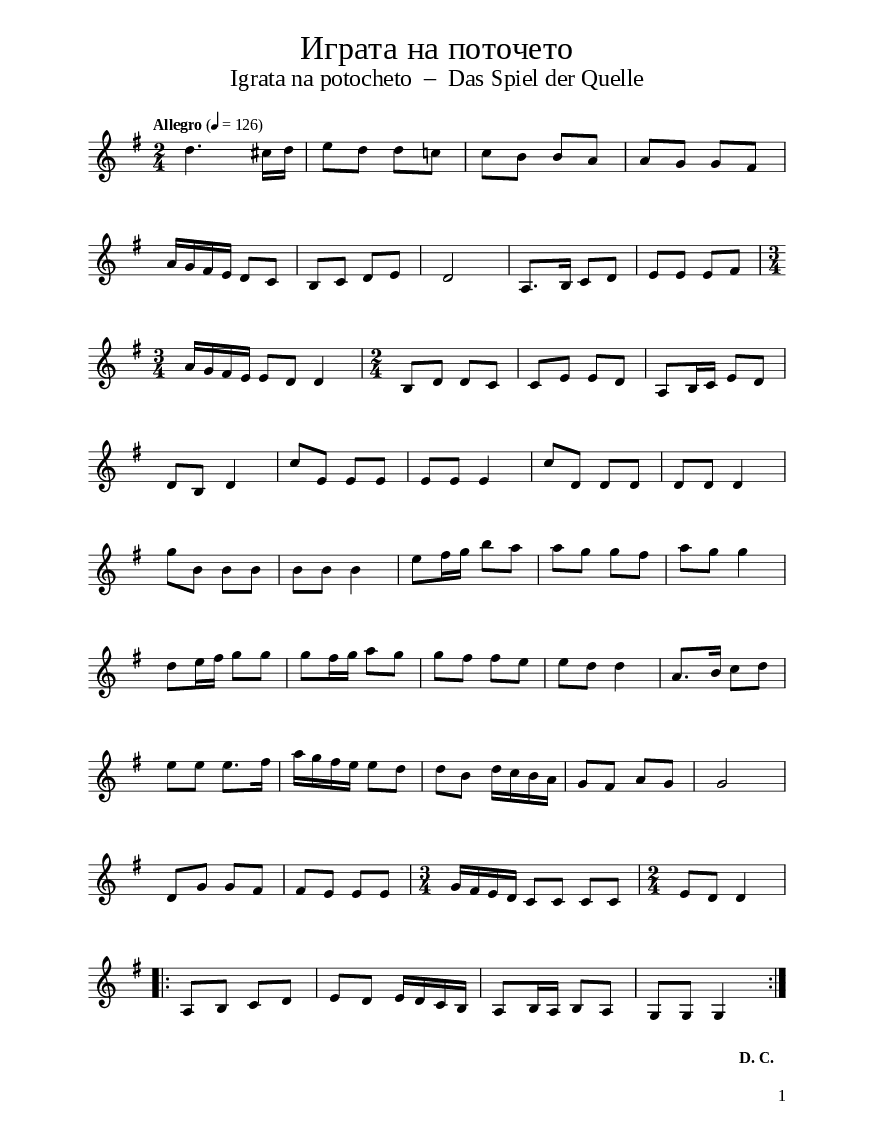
\version "2.24.0"

% include paper part and global functions
\include "include/globals.ily"

\bookpart {
  \label #'ref039
  \tocItem \markup " "
  \paper {
    print-all-headers = ##t
    print-page-number = ##t
    print-first-page-number = ##t

    % put page numbers on the bottom
    oddHeaderMarkup = \markup ""
    evenHeaderMarkup = \markup ""
    oddFooterMarkup = \markup
    \fill-line {
      ""
      \if \should-print-page-number \fromproperty #'page:page-number-string
    }
    evenFooterMarkup = \markup
    \fill-line {
      \if \should-print-page-number \fromproperty #'page:page-number-string
      ""
    }

    left-margin = 1.5\cm
    right-margin = 1.5\cm
    top-margin = 1.6\cm
    bottom-margin = 1.2\cm
    ragged-bottom = ##t % do not spread the staves to fill the whole vertical space

    % change distance between staves
    system-system-spacing =
    #'((basic-distance . 10.5)
       (minimum-distance . 6)
       (padding . 1)
       (stretchability . 10.5))
  }

  \header {
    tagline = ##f
  }

  \score {
    \include "include/score-layout.ily"

    \new Voice \absolute {
      \clef treble
      \key g \major
      \time 2/4
      \tempoFunc "Allegro" 4 "126"
      %\autoBeamOff
      d''4. cis''16 d''16 | % 2
      e''8 d''8 d''8 c''!8 | % 3
      c''8 b'8 b'8 a'8 | % 4
      a'8 g'8 g'8 fis'8 \break | % 5
      a'16 g'16 fis'16 e'16 d'8 c'8 | % 6
      b8 c'8 d'8 e'8 | % 7
      d'2 | % 8
      a8. b16 c'8 d'8 | % 9
      e'8 e'8 e'8 fis'8 \break

      \time 3/4  a'16 g'16 fis'16 e'16 e'8 d'8 d'4 | % 11
      \time 2/4  b8 d'8 d'8 c'8 | % 12
      c'8 e'8 e'8 d'8 | % 13
      a8 b16 c'16 e'8 d'8 \break | % 14
      d'8 b8 d'4 | % 15
      c''8 e'8 e'8 e'8 | % 16
      e'8 e'8 e'4 | % 17
      c''8 d'8 d'8 d'8 | % 18
      d'8 d'8 d'4 \break | % 19
      g''8 b'8 b'8 b'8 |
      b'8 b'8 b'4 | % 21
      e''8 fis''16 g''16 b''8 a''8 | % 22
      a''8 g''8 g''8 fis''8 | % 23
      a''8 g''8 g''4 \break | % 24
      d''8 e''16 fis''16 g''8 g''8 | % 25
      g''8 fis''16 g''16 a''8 g''8 | % 26
      g''8 fis''8 fis''8 e''8 | % 27
      e''8 d''8 d''4 | % 28
      a'8. b'16 c''8 d''8 \break | % 29
      e''8 e''8 e''8. fis''16 |
      a''16 g''16 fis''16 e''16 e''8 d''8 | % 31
      d''8 b'8 d''16 c''16 b'16 a'16 | % 32
      g'8 fis'8 a'8 g'8 | % 33
      g'2 \break | % 34
      d'8 g'8 g'8 fis'8 | % 35
      fis'8 e'8 e'8 e'8 | % 36
      \time 3/4  g'16 fis'16 e'16 d'16 \autoBeamOff c'8 [c'8] c'8 [c'8] | \autoBeamOn % 37 
      \time 2/4  e'8 d'8 d'4 \break | % 38
      \repeat volta 2 {
        a8 b8 c'8 d'8 | % 39
        e'8 d'8 e'16 d'16 c'16 b16 |
        a8 b16 a16 b8 a8 | % 41
        g8 g8 g4
      }
    }

    %\addlyrics {}
    %\addlyrics {}

    \header {
      title = \titleFunc "Играта на поточето" "Igrata na potocheto  –  Das Spiel der Quelle"
    }

    \midi{}

  } % score

  \markup \dc-one "D. C."

  % include foreign translation(s) of the song
 % \include "lyrics_de/000_empty_template_lyrics_de.ly"

} % bookpart

% Più mosso
%
